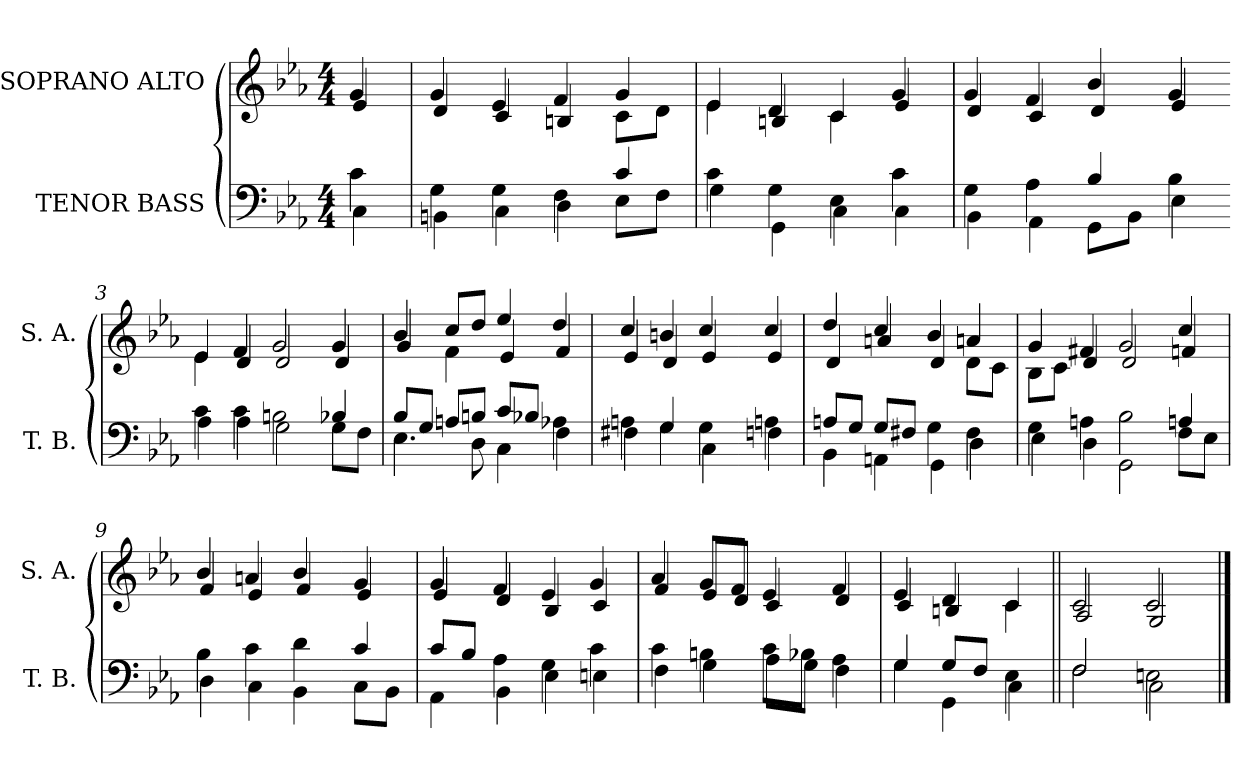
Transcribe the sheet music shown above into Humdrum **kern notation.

**kern	**kern
*part2	*part1
*staff2	*staff1
*I"TENOR BASS	*I"SOPRANO ALTO
*I'T. B.	*I'S. A.
!!LO:PB:g=z
*clefF4	*clefG2
*k[b-e-a-]	*k[b-e-a-]
*E-:	*E-:
*M4/4	*M4/4
=	=
*^	*^
4ci\	4Ci\	4gi/	4e-i/
=	=	=	=
4Gi\	4BBni\	4gi/	4di/
4Gi\	4Ci\	4e-i/	4ci/
4Fi\	4Di\	4fi/	4Bni/
4ci/	8E-i\L	4gi/	8ci\L
.	8Fi\J	.	8di\J
=1	=1	=1	=1
4ci\	4Gi\	4e-i/	4e-i\
4Gi\	4GGi\	4di/	4Bni/
4E-i\	4Ci\	4ci/	4ci\
4ci\	4Ci\	4gi/	4e-i/
=2	=2	=2	=2
4Gi\	4BB-i\	4gi/	4di/
4A-i\	4AA-i\	4fi/	4ci/
4B-i/	8GGi\L	4b-i/	4di/
.	8BB-i\J	.	.
4B-i\	4E-i\	4gi/	4e-i/
!!LO:LB:g=z	!!
=3-	=3-	=3-	=3-
4ci\	4A-i\	4e-i/	4e-i\
4ci\	4A-i\	4fi/	4di/
2Bni\	2Gi\	2gi/	2di/
4B-Xi/	8Gi\L	4gi/	4di/
.	8Fi\J	.	.
=4	=4	=4	=4
8B-i/L	4.E-i\	4b-i/	4gi/
8Gi/J	.	.	.
8Ani/L	.	8cci/L	4fi\
8Bni/J	8Di\	8ddi/J	.
8ci/L	4Ci\	4ee-i/	4e-i/
8B-Xi/J	.	.	.
4A-Xi\	4Fi\	4ddi/	4fi/
=5	=5	=5	=5
4Ani\	4F#Xi\	4cci/	4e-i/
4Gi/	4Gi\	4bni/	4di/
4Gi\	4Ci\	4cci/	4e-i/
!!LO:LB:g=z	!!
=6-	=6-	=6-	=6-
4Ani\	4Fni\	4cci/	4e-i/
=7	=7	=7	=7
8Ani/L	4BB-i\	4ddi/	4di/
8Gi/J	.	.	.
8Gi/L	4AAni\	4cci/	4ani/
8F#Xi/J	.	.	.
4Gi\	4GGi\	4b-i/	4di/
4F#i\	4Di\	4ani/	8di\L
.	.	.	8ci\J
=8	=8	=8	=8
4Gi\	4E-i\	4gi/	8B-i\L
.	.	.	8ci\J
4Ani\	4Di\	4f#Xi/	4di/
2B-i\	2GGi\	2gi/	2di/
4Ani/	8Fi\L	4cci/	4fni/
.	8E-i\J	.	.
=9	=9	=9	=9
4B-i\	4Di\	4b-i/	4fi/
4ci\	4Ci\	4ani/	4e-i/
4di\	4BB-i\	4b-i/	4fi/
!!LO:LB:g=z	!!
=10-	=10-	=10-	=10-
4ci/	8Ci\L	4gi/	4e-i/
.	8BB-i\J	.	.
=11	=11	=11	=11
8ci/L	4AA-i\	4gi/	4e-i/
8B-i/J	.	.	.
4A-i\	4BB-i\	4fi/	4di/
4Gi\	4E-i\	4e-i/	4B-i/
4ci\	4Eni\	4gi/	4ci/
=12	=12	=12	=12
4ci\	4Fi\	4a-i/	4fi/
4Bni\	4Gi\	8gi/L	8e-i/L
.	.	8fi/J	8di/J
8ci\L	8A-i\L	4e-i/	4ci/
8B-Xi\J	8Gi\J	.	.
4A-i\	4Fi\	4fi/	4di/
=13	=13	=13	=13
4Gi/	4Gi\	4e-i/	4ci/
8Gi/L	4GGi\	4di/	4Bni/
8Fi/J	.	.	.
4E-i\	4Ci\	4ci/	4ci\
=14||	=14||	=14||	=14||
2Fi/	2Fi\	2ci/	2A-i/
2Eni\	2Ci\	2ci/	2Gi/
*v	*v	*	*
*	*v	*v
==	==
*-	*-
